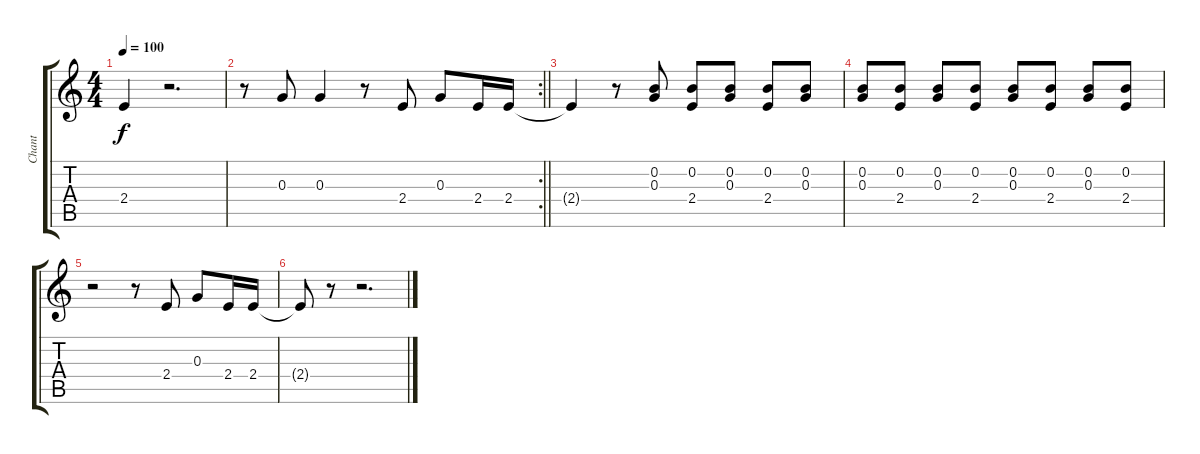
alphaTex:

\track ("Chant" "Chant") {instrument clarinet}
\staff {score tabs}
\tuning (E5 B4 G4 D4 A3 E3) {hide}
\ts (4 4)
\tempo 100
\clef g2
\ks c
2.4{t}.4{dy f} r.2{d} |
\rc 2
\barLineRight lightlight
r.8 0.3.8 0.3.4 r.8 2.4.8 0.3.8 2.4.16 2.4.16 |
2.4{t}.4 r.8 (0.2 0.3).8 (0.2 2.4).8 (0.2 0.3).8 (0.2 2.4).8 (0.2 0.3).8 |
(0.2 0.3).8 (0.2 2.4).8 (0.2 0.3).8 (0.2 2.4).8 (0.2 0.3).8 (0.2 2.4).8 (0.2 0.3).8 (0.2 2.4).8 |
r.2 r.8 2.4.8 0.3.8 2.4.16 2.4.16 |
2.4{t}.8 r.8 r.2{d}
